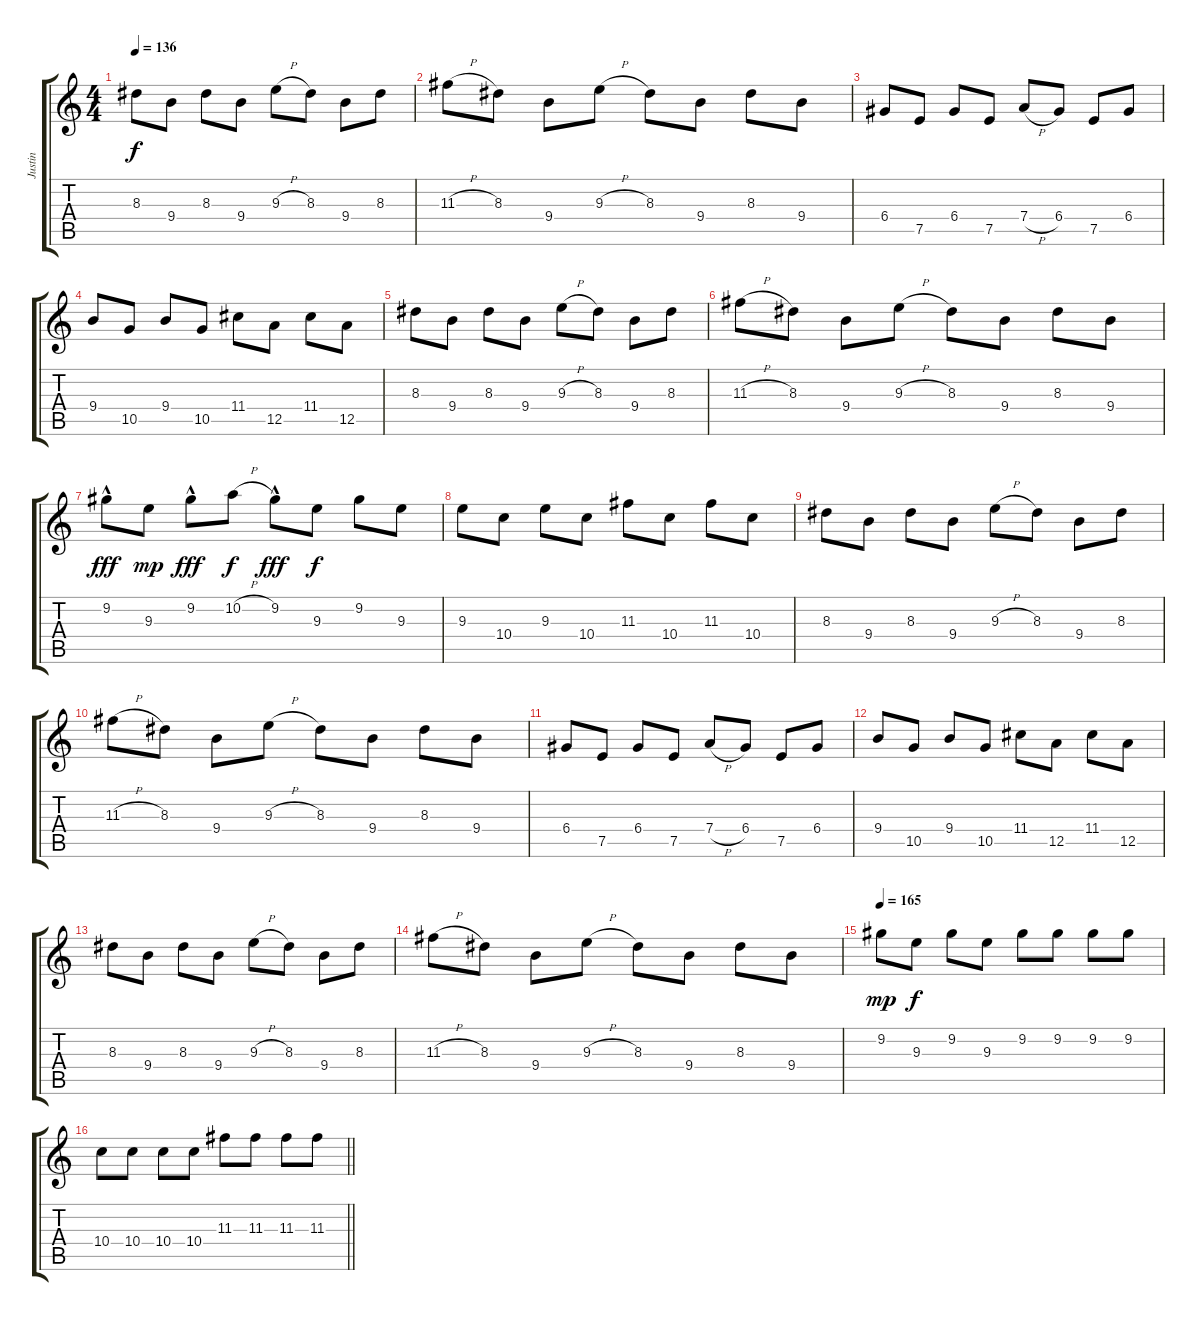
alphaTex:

\track ("Justin" "Justin") {instrument electricguitarclean}
\staff {score tabs}
\tuning (E4 B3 G3 D3 A2 E2) {hide}
\ts (4 4)
\tempo 136
\clef g2
\ks c
8.3.8{dy f volume 15 instrument electricguitarclean} 9.4.8 8.3.8 9.4.8 9.3{h}.8 8.3.8 9.4.8 8.3.8 |
11.3{h}.8 8.3.8 9.4.8 9.3{h}.8 8.3.8 9.4.8 8.3.8 9.4.8 |
6.4.8 7.5.8 6.4.8 7.5.8 7.4{h}.8 6.4.8 7.5.8 6.4.8 |
9.4.8 10.5.8 9.4.8 10.5.8 11.4.8 12.5.8 11.4.8 12.5.8 |
8.3.8 9.4.8 8.3.8 9.4.8 9.3{h}.8 8.3.8 9.4.8 8.3.8 |
11.3{h}.8 8.3.8 9.4.8 9.3{h}.8 8.3.8 9.4.8 8.3.8 9.4.8 |
9.2{hac}.8{dy fff} 9.3.8{dy mp} 9.2{hac}.8{dy fff} 10.2{h}.8{dy f} 9.2{hac}.8{dy fff} 9.3.8{dy f} 9.2.8 9.3.8 |
9.3.8 10.4.8 9.3.8 10.4.8 11.3.8 10.4.8 11.3.8 10.4.8 |
8.3.8 9.4.8 8.3.8 9.4.8 9.3{h}.8 8.3.8 9.4.8 8.3.8 |
11.3{h}.8 8.3.8 9.4.8 9.3{h}.8 8.3.8 9.4.8 8.3.8 9.4.8 |
6.4.8 7.5.8 6.4.8 7.5.8 7.4{h}.8 6.4.8 7.5.8 6.4.8 |
9.4.8 10.5.8 9.4.8 10.5.8 11.4.8 12.5.8 11.4.8 12.5.8 |
8.3.8 9.4.8 8.3.8 9.4.8 9.3{h}.8 8.3.8 9.4.8 8.3.8 |
11.3{h}.8 8.3.8 9.4.8 9.3{h}.8 8.3.8 9.4.8 8.3.8 9.4.8 |
\tempo 165
9.2.8{dy mp} 9.3.8{dy f} 9.2.8 9.3.8 9.2.8 9.2.8 9.2.8 9.2.8 |
\barLineRight lightlight
10.4.8 10.4.8 10.4.8 10.4.8 11.3.8 11.3.8 11.3.8 11.3.8
